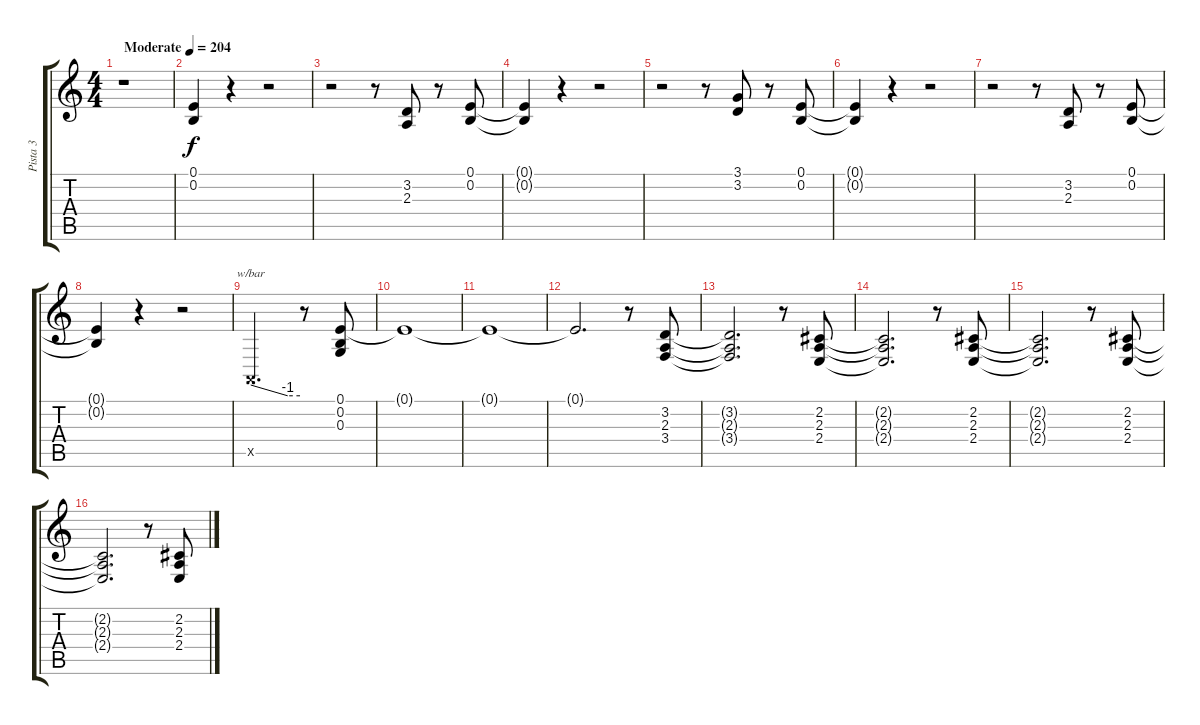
\track ("Pista 3" "Pista 3") {instrument reedorgan}
\staff {score tabs}
\tuning (E4 B3 G3 D3 A2 E2) {hide}
\ts (4 4)
\tempo (204 "Moderate")
\clef g2
\ks c
r.1{dy f instrument reedorgan} |
(0.1 0.2).4 r.4 r.2 |
r.2 r.8 (3.2 2.3).8 r.8 (0.1 0.2).8 |
(0.1{t} 0.2{t}).4 r.4 r.2 |
r.2 r.8 (3.1 3.2).8 r.8 (0.1 0.2).8 |
(0.1{t} 0.2{t}).4 r.4 r.2 |
r.2 r.8 (3.2 2.3).8 r.8 (0.1 0.2).8 |
(0.1{t} 0.2{t}).4 r.4 r.2 |
0.5{x}.2{d tbe (custom default 0 0 45 -4 60 -4)} r.8 (0.1 0.2 0.3).8 |
0.1{t}.1 |
0.1{t}.1 |
0.1{t}.2{d} r.8 (3.2 2.3 3.4).8 |
(3.2{t} 2.3{t} 3.4{t}).2{d} r.8 (2.2 2.3 2.4).8 |
(2.2{t} 2.3{t} 2.4{t}).2{d} r.8 (2.2 2.3 2.4).8 |
(2.2{t} 2.3{t} 2.4{t}).2{d} r.8 (2.2 2.3 2.4).8 |
(2.2{t} 2.3{t} 2.4{t}).2{d} r.8 (2.2 2.3 2.4).8
